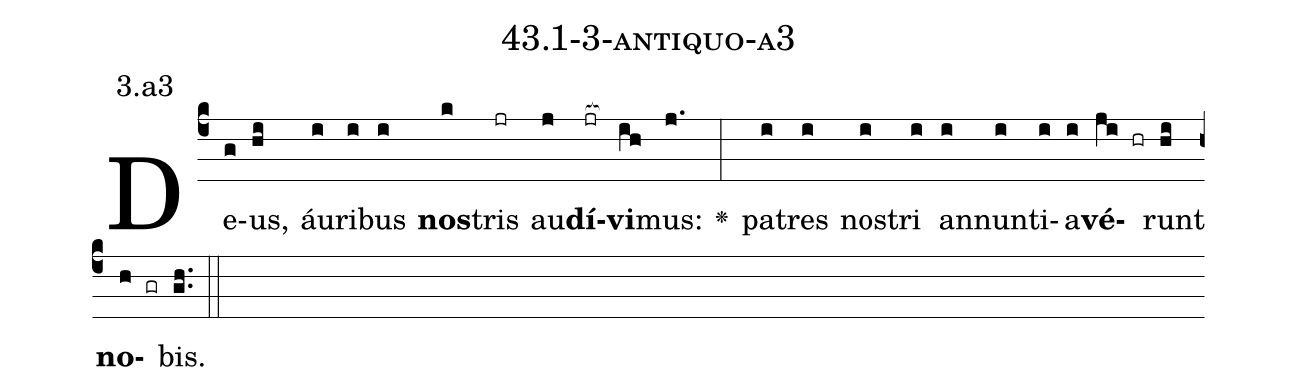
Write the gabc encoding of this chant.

name: 43.1-3-antiquo-a3;
annotation: 3.a3;
%%
(c4)De(g)us,(hi) áu(i)ri(i)bus(i) <b>nos</b>(k)tris(jr) au(j)<b>dí</b>(jr[ocb:1{])<b>vi</b>(ih[ocb:0}])mus:(j.) <v>\greheightstar</v>(:) pa(i)tres(i) nos(i)tri(i) an(i)nun(i)ti(i)a(i)<b>vé</b>(ji hr)runt(hi) <b>no</b>(h gr)bis.(gh..) (::)


%E(i) u(i) o(ji) u(hi) a(h) e.(gh..) (::)
